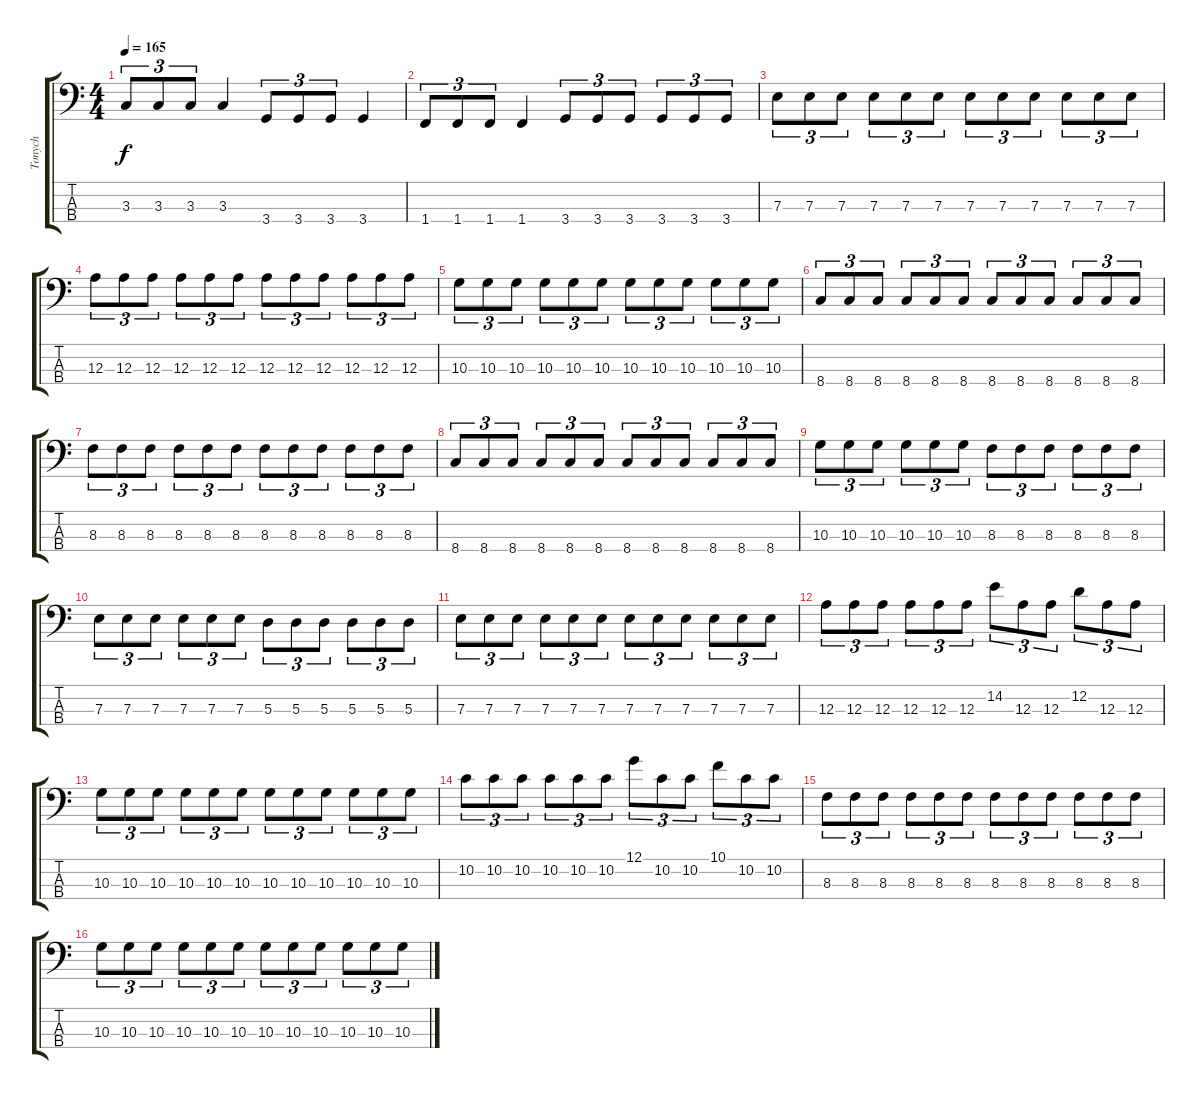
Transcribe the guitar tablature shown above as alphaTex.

\track ("Tonych" "Tonych") {instrument electricbassfinger}
\staff {score tabs}
\tuning (G2 D2 A1 E1) {hide}
\ts (4 4)
\tempo 165
\clef f4
\ks aminor
3.3.8{tu (3 2) dy f} 3.3.8{tu (3 2)} 3.3.8{tu (3 2)} 3.3.4 3.4.8{tu (3 2)} 3.4.8{tu (3 2)} 3.4.8{tu (3 2)} 3.4.4 |
1.4.8{tu (3 2)} 1.4.8{tu (3 2)} 1.4.8{tu (3 2)} 1.4.4 3.4.8{tu (3 2)} 3.4.8{tu (3 2)} 3.4.8{tu (3 2)} 3.4.8{tu (3 2)} 3.4.8{tu (3 2)} 3.4.8{tu (3 2)} |
7.3.8{tu (3 2)} 7.3.8{tu (3 2)} 7.3.8{tu (3 2)} 7.3.8{tu (3 2)} 7.3.8{tu (3 2)} 7.3.8{tu (3 2)} 7.3.8{tu (3 2)} 7.3.8{tu (3 2)} 7.3.8{tu (3 2)} 7.3.8{tu (3 2)} 7.3.8{tu (3 2)} 7.3.8{tu (3 2)} |
12.3.8{tu (3 2)} 12.3.8{tu (3 2)} 12.3.8{tu (3 2)} 12.3.8{tu (3 2)} 12.3.8{tu (3 2)} 12.3.8{tu (3 2)} 12.3.8{tu (3 2)} 12.3.8{tu (3 2)} 12.3.8{tu (3 2)} 12.3.8{tu (3 2)} 12.3.8{tu (3 2)} 12.3.8{tu (3 2)} |
10.3.8{tu (3 2)} 10.3.8{tu (3 2)} 10.3.8{tu (3 2)} 10.3.8{tu (3 2)} 10.3.8{tu (3 2)} 10.3.8{tu (3 2)} 10.3.8{tu (3 2)} 10.3.8{tu (3 2)} 10.3.8{tu (3 2)} 10.3.8{tu (3 2)} 10.3.8{tu (3 2)} 10.3.8{tu (3 2)} |
8.4.8{tu (3 2)} 8.4.8{tu (3 2)} 8.4.8{tu (3 2)} 8.4.8{tu (3 2)} 8.4.8{tu (3 2)} 8.4.8{tu (3 2)} 8.4.8{tu (3 2)} 8.4.8{tu (3 2)} 8.4.8{tu (3 2)} 8.4.8{tu (3 2)} 8.4.8{tu (3 2)} 8.4.8{tu (3 2)} |
8.3.8{tu (3 2)} 8.3.8{tu (3 2)} 8.3.8{tu (3 2)} 8.3.8{tu (3 2)} 8.3.8{tu (3 2)} 8.3.8{tu (3 2)} 8.3.8{tu (3 2)} 8.3.8{tu (3 2)} 8.3.8{tu (3 2)} 8.3.8{tu (3 2)} 8.3.8{tu (3 2)} 8.3.8{tu (3 2)} |
8.4.8{tu (3 2)} 8.4.8{tu (3 2)} 8.4.8{tu (3 2)} 8.4.8{tu (3 2)} 8.4.8{tu (3 2)} 8.4.8{tu (3 2)} 8.4.8{tu (3 2)} 8.4.8{tu (3 2)} 8.4.8{tu (3 2)} 8.4.8{tu (3 2)} 8.4.8{tu (3 2)} 8.4.8{tu (3 2)} |
10.3.8{tu (3 2)} 10.3.8{tu (3 2)} 10.3.8{tu (3 2)} 10.3.8{tu (3 2)} 10.3.8{tu (3 2)} 10.3.8{tu (3 2)} 8.3.8{tu (3 2)} 8.3.8{tu (3 2)} 8.3.8{tu (3 2)} 8.3.8{tu (3 2)} 8.3.8{tu (3 2)} 8.3.8{tu (3 2)} |
7.3.8{tu (3 2)} 7.3.8{tu (3 2)} 7.3.8{tu (3 2)} 7.3.8{tu (3 2)} 7.3.8{tu (3 2)} 7.3.8{tu (3 2)} 5.3.8{tu (3 2)} 5.3.8{tu (3 2)} 5.3.8{tu (3 2)} 5.3.8{tu (3 2)} 5.3.8{tu (3 2)} 5.3.8{tu (3 2)} |
7.3.8{tu (3 2)} 7.3.8{tu (3 2)} 7.3.8{tu (3 2)} 7.3.8{tu (3 2)} 7.3.8{tu (3 2)} 7.3.8{tu (3 2)} 7.3.8{tu (3 2)} 7.3.8{tu (3 2)} 7.3.8{tu (3 2)} 7.3.8{tu (3 2)} 7.3.8{tu (3 2)} 7.3.8{tu (3 2)} |
12.3.8{tu (3 2)} 12.3.8{tu (3 2)} 12.3.8{tu (3 2)} 12.3.8{tu (3 2)} 12.3.8{tu (3 2)} 12.3.8{tu (3 2)} 14.2.8{tu (3 2)} 12.3.8{tu (3 2)} 12.3.8{tu (3 2)} 12.2.8{tu (3 2)} 12.3.8{tu (3 2)} 12.3.8{tu (3 2)} |
10.3.8{tu (3 2)} 10.3.8{tu (3 2)} 10.3.8{tu (3 2)} 10.3.8{tu (3 2)} 10.3.8{tu (3 2)} 10.3.8{tu (3 2)} 10.3.8{tu (3 2)} 10.3.8{tu (3 2)} 10.3.8{tu (3 2)} 10.3.8{tu (3 2)} 10.3.8{tu (3 2)} 10.3.8{tu (3 2)} |
10.2.8{tu (3 2)} 10.2.8{tu (3 2)} 10.2.8{tu (3 2)} 10.2.8{tu (3 2)} 10.2.8{tu (3 2)} 10.2.8{tu (3 2)} 12.1.8{tu (3 2)} 10.2.8{tu (3 2)} 10.2.8{tu (3 2)} 10.1.8{tu (3 2)} 10.2.8{tu (3 2)} 10.2.8{tu (3 2)} |
8.3.8{tu (3 2)} 8.3.8{tu (3 2)} 8.3.8{tu (3 2)} 8.3.8{tu (3 2)} 8.3.8{tu (3 2)} 8.3.8{tu (3 2)} 8.3.8{tu (3 2)} 8.3.8{tu (3 2)} 8.3.8{tu (3 2)} 8.3.8{tu (3 2)} 8.3.8{tu (3 2)} 8.3.8{tu (3 2)} |
10.3.8{tu (3 2)} 10.3.8{tu (3 2)} 10.3.8{tu (3 2)} 10.3.8{tu (3 2)} 10.3.8{tu (3 2)} 10.3.8{tu (3 2)} 10.3.8{tu (3 2)} 10.3.8{tu (3 2)} 10.3.8{tu (3 2)} 10.3.8{tu (3 2)} 10.3.8{tu (3 2)} 10.3.8{tu (3 2)}
